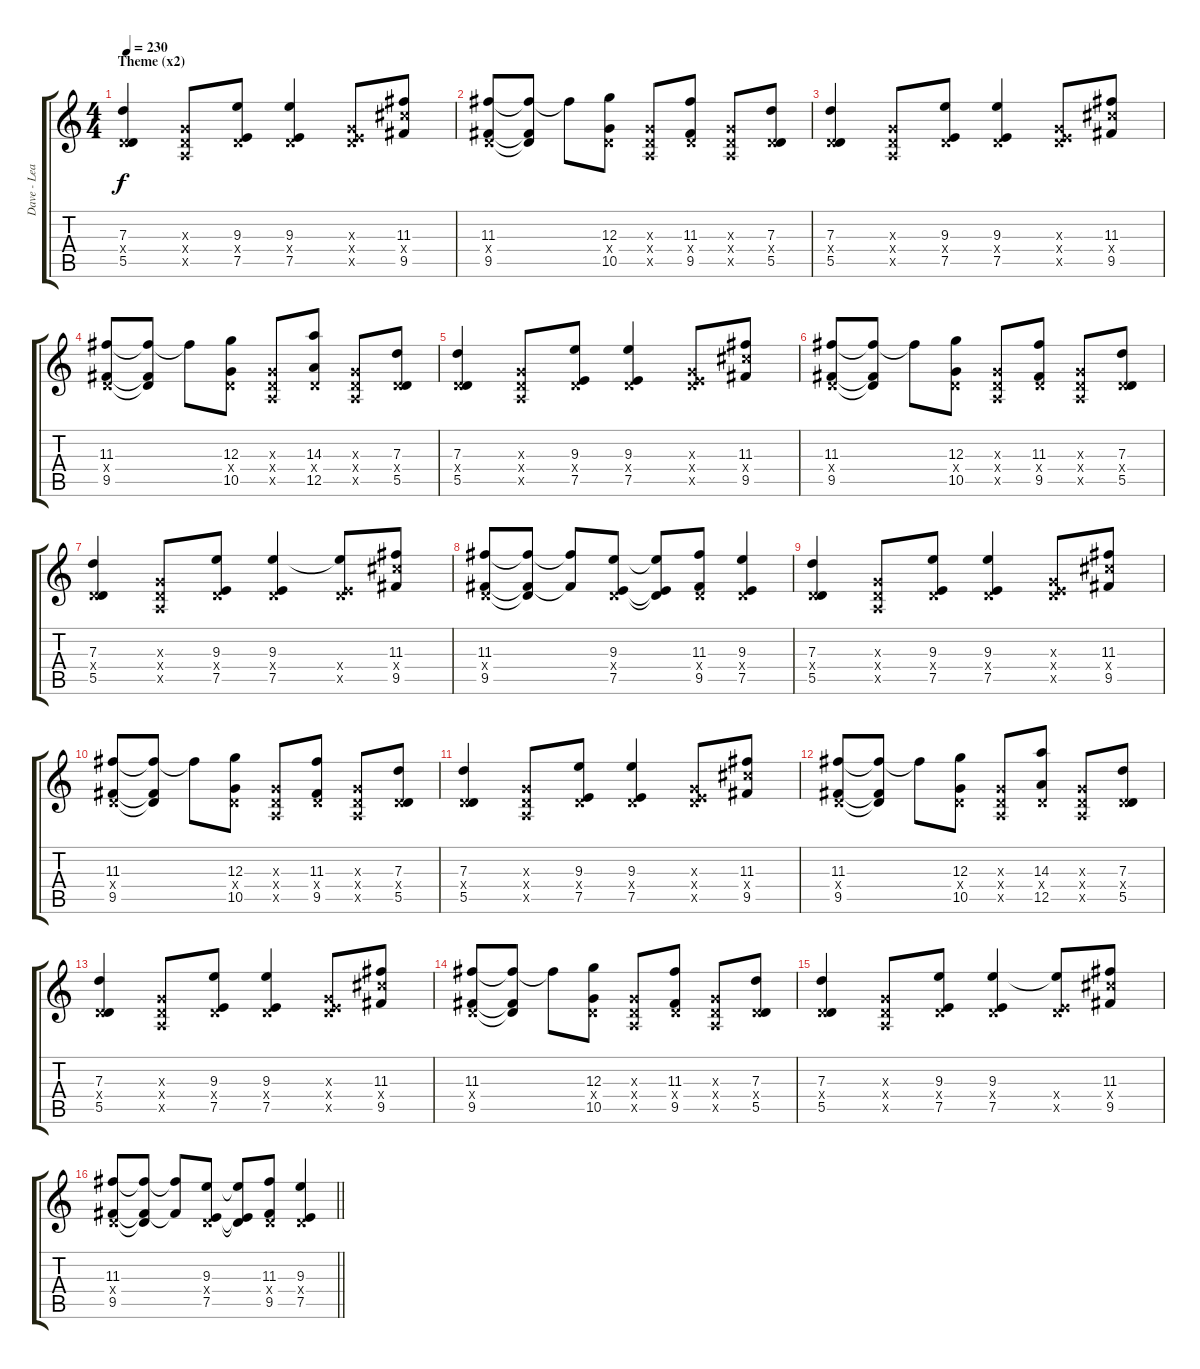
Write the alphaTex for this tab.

\track ("Dave - Lead Guitar" "Dave - Lea") {instrument distortionguitar}
\staff {score tabs}
\tuning (E4 B3 G3 D3 A2 E2) {hide}
\ts (4 4)
\section ("" "Theme (x2)")
\tempo 230
\clef g2
\ks c
(7.3 0.4{x} 5.5).4{dy f} (0.3{x} 0.4{x} 0.5{x}).8 (9.3 0.4{x} 7.5).8 (9.3 0.4{x} 7.5).4 (0.3{x} 0.4{x} 7.5{x}).8 (11.3 11.4{x} 9.5).8 |
(11.3 0.4{x} 9.5).8 (11.3{t} 0.4{t} 9.5{t}).8 11.3{t}.8 (12.3 0.4{x} 10.5).8 (0.3{x} 0.4{x} 0.5{x}).8 (11.3 0.4{x} 9.5).8 (0.3{x} 0.4{x} 0.5{x}).8 (7.3 0.4{x} 5.5).8 |
(7.3 0.4{x} 5.5).4 (0.3{x} 0.4{x} 0.5{x}).8 (9.3 0.4{x} 7.5).8 (9.3 0.4{x} 7.5).4 (0.3{x} 0.4{x} 7.5{x}).8 (11.3 11.4{x} 9.5).8 |
(11.3 0.4{x} 9.5).8 (11.3{t} 0.4{t} 9.5{t}).8 11.3{t}.8 (12.3 0.4{x} 10.5).8 (0.3{x} 0.4{x} 0.5{x}).8 (14.3 0.4{x} 12.5).8 (0.3{x} 0.4{x} 0.5{x}).8 (7.3 0.4{x} 5.5).8 |
(7.3 0.4{x} 5.5).4 (0.3{x} 0.4{x} 0.5{x}).8 (9.3 0.4{x} 7.5).8 (9.3 0.4{x} 7.5).4 (0.3{x} 0.4{x} 7.5{x}).8 (11.3 11.4{x} 9.5).8 |
(11.3 0.4{x} 9.5).8 (11.3{t} 0.4{t} 9.5{t}).8 11.3{t}.8 (12.3 0.4{x} 10.5).8 (0.3{x} 0.4{x} 0.5{x}).8 (11.3 0.4{x} 9.5).8 (0.3{x} 0.4{x} 0.5{x}).8 (7.3 0.4{x} 5.5).8 |
(7.3 0.4{x} 5.5).4 (0.3{x} 0.4{x} 0.5{x}).8 (9.3 0.4{x} 7.5).8 (9.3 0.4{x} 7.5).4 (9.3{t} 0.4{x} 7.5{x}).8 (11.3 11.4{x} 9.5).8 |
(11.3 0.4{x} 9.5).8 (11.3{t} 0.4{t} 9.5{t}).8 (11.3{t} 9.5{t}).8 (9.3 0.4{x} 7.5).8 (9.3{t} 0.4{t} 7.5{t}).8 (11.3 0.4{x} 9.5).8 (9.3 0.4{x} 7.5).4 |
(7.3 0.4{x} 5.5).4 (0.3{x} 0.4{x} 0.5{x}).8 (9.3 0.4{x} 7.5).8 (9.3 0.4{x} 7.5).4 (0.3{x} 0.4{x} 7.5{x}).8 (11.3 11.4{x} 9.5).8 |
(11.3 0.4{x} 9.5).8 (11.3{t} 0.4{t} 9.5{t}).8 11.3{t}.8 (12.3 0.4{x} 10.5).8 (0.3{x} 0.4{x} 0.5{x}).8 (11.3 0.4{x} 9.5).8 (0.3{x} 0.4{x} 0.5{x}).8 (7.3 0.4{x} 5.5).8 |
(7.3 0.4{x} 5.5).4 (0.3{x} 0.4{x} 0.5{x}).8 (9.3 0.4{x} 7.5).8 (9.3 0.4{x} 7.5).4 (0.3{x} 0.4{x} 7.5{x}).8 (11.3 11.4{x} 9.5).8 |
(11.3 0.4{x} 9.5).8 (11.3{t} 0.4{t} 9.5{t}).8 11.3{t}.8 (12.3 0.4{x} 10.5).8 (0.3{x} 0.4{x} 0.5{x}).8 (14.3 0.4{x} 12.5).8 (0.3{x} 0.4{x} 0.5{x}).8 (7.3 0.4{x} 5.5).8 |
(7.3 0.4{x} 5.5).4 (0.3{x} 0.4{x} 0.5{x}).8 (9.3 0.4{x} 7.5).8 (9.3 0.4{x} 7.5).4 (0.3{x} 0.4{x} 7.5{x}).8 (11.3 11.4{x} 9.5).8 |
(11.3 0.4{x} 9.5).8 (11.3{t} 0.4{t} 9.5{t}).8 11.3{t}.8 (12.3 0.4{x} 10.5).8 (0.3{x} 0.4{x} 0.5{x}).8 (11.3 0.4{x} 9.5).8 (0.3{x} 0.4{x} 0.5{x}).8 (7.3 0.4{x} 5.5).8 |
(7.3 0.4{x} 5.5).4 (0.3{x} 0.4{x} 0.5{x}).8 (9.3 0.4{x} 7.5).8 (9.3 0.4{x} 7.5).4 (9.3{t} 0.4{x} 7.5{x}).8 (11.3 11.4{x} 9.5).8 |
\barLineRight lightlight
(11.3 0.4{x} 9.5).8 (11.3{t} 0.4{t} 9.5{t}).8 (11.3{t} 9.5{t}).8 (9.3 0.4{x} 7.5).8 (9.3{t} 0.4{t} 7.5{t}).8 (11.3 0.4{x} 9.5).8 (9.3 0.4{x} 7.5).4
